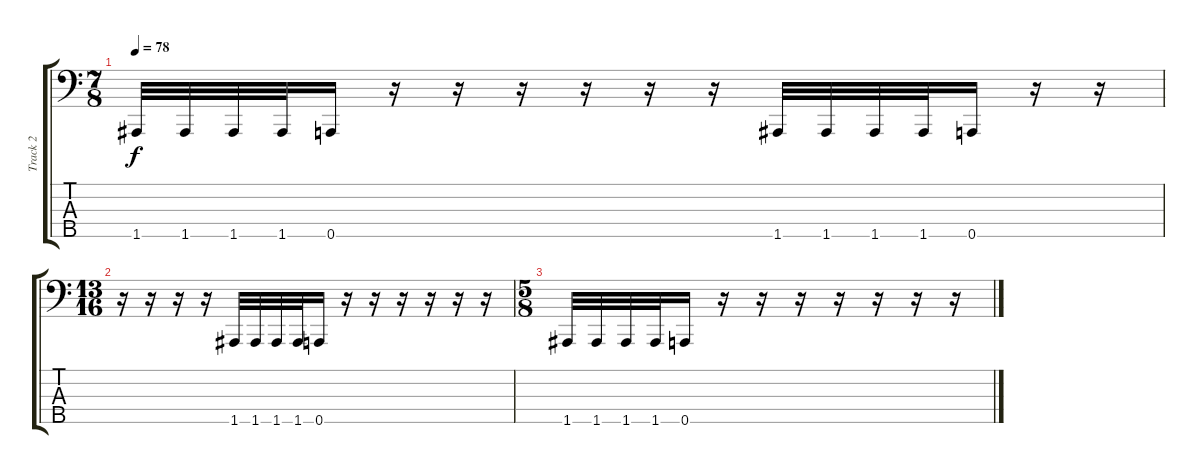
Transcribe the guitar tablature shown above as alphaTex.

\track ("Track 2" "Track 2") {instrument electricbasspick}
\staff {score tabs}
\tuning (G2 D2 A1 E1 A0) {hide}
\ts (7 8)
\tempo 78
\clef f4
\ks c
1.5.32{dy f} 1.5.32 1.5.32 1.5.32 0.5.16 r.16 r.16 r.16 r.16 r.16 r.16 1.5.32 1.5.32 1.5.32 1.5.32 0.5.16 r.16 r.16 |
\ts (13 16)
r.16 r.16 r.16 r.16 1.5.32 1.5.32 1.5.32 1.5.32 0.5.16 r.16 r.16 r.16 r.16 r.16 r.16 |
\ts (5 8)
1.5.32 1.5.32 1.5.32 1.5.32 0.5.16 r.16 r.16 r.16 r.16 r.16 r.16 r.16
